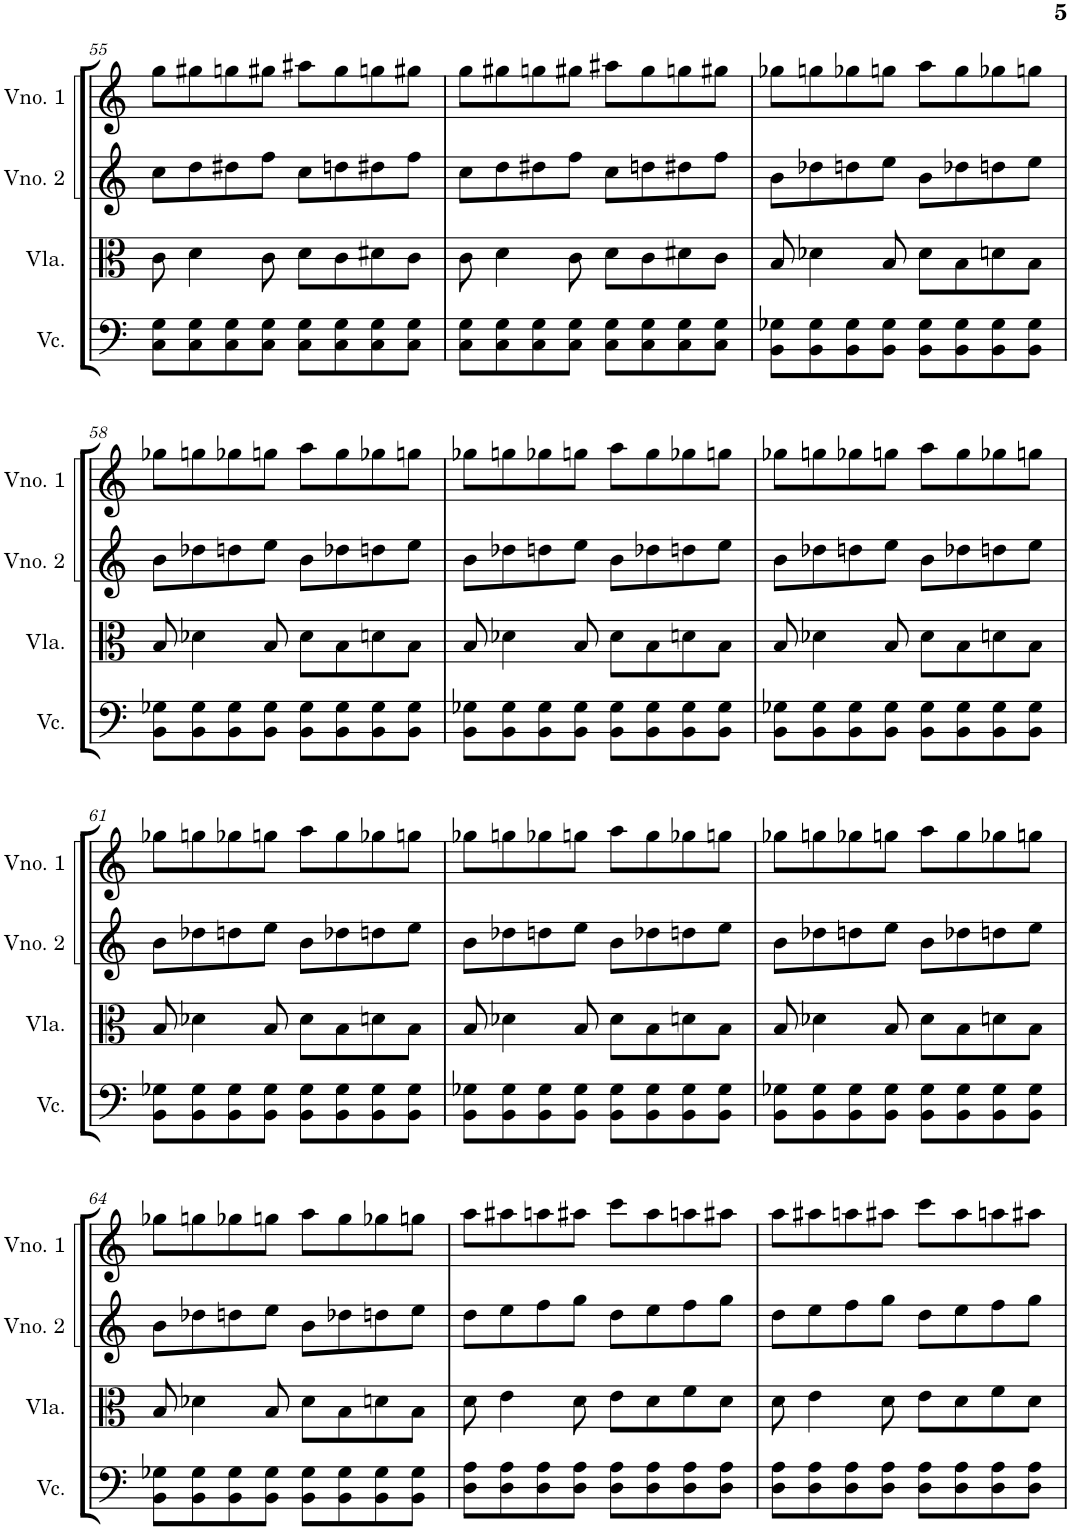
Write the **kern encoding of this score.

**kern	**kern	**kern	**kern
*part4	*part3	*part2	*part1
*staff4	*staff3	*staff2	*staff1
*I"Violoncelo	*I"Viola	*I"Violino 2	*I"Violino 1
*I'Vc.	*I'Vla.	*I'Vno. 2	*I'Vno. 1
!!LO:PB:g=z
*clefF4	*clefC3	*clefG2	*clefG2
*k[]	*k[]	*k[]	*k[]
*M4/4	*M4/4	*M4/4	*M4/4
=55	=55	=55	=55
8C\ 8G\L	8c\	8cc\L	8gg\L
8C\ 8G\	4d\	8dd\	8gg#X\
8C\ 8G\	.	8dd#X\	8ggn\
8C\ 8G\J	8c\	8ff\J	8gg#X\J
8C\ 8G\L	8d\L	8cc\L	8aa#X\L
8C\ 8G\	8c\	8ddn\	8gg#\
8C\ 8G\	8d#X\	8dd#X\	8ggn\
8C\ 8G\J	8c\J	8ff\J	8gg#X\J
=56	=56	=56	=56
8C\ 8G\L	8c\	8cc\L	8gg\L
8C\ 8G\	4d\	8dd\	8gg#X\
8C\ 8G\	.	8dd#X\	8ggn\
8C\ 8G\J	8c\	8ff\J	8gg#X\J
8C\ 8G\L	8d\L	8cc\L	8aa#X\L
8C\ 8G\	8c\	8ddn\	8gg#\
8C\ 8G\	8d#X\	8dd#X\	8ggn\
8C\ 8G\J	8c\J	8ff\J	8gg#X\J
=57	=57	=57	=57
8BB\ 8G-X\L	8B/	8b\L	8gg-X\L
8BB\ 8G-\	4d-X\	8dd-X\	8ggn\
8BB\ 8G-\	.	8ddn\	8gg-X\
8BB\ 8G-\J	8B/	8ee\J	8ggn\J
8BB\ 8G-\L	8d-\L	8b\L	8aa\L
8BB\ 8G-\	8B\	8dd-X\	8gg\
8BB\ 8G-\	8dn\	8ddn\	8gg-X\
8BB\ 8G-\J	8B\J	8ee\J	8ggn\J
!!LO:LB:g=z
=58	=58	=58	=58
8BB\ 8G-X\L	8B/	8b\L	8gg-X\L
8BB\ 8G-\	4d-X\	8dd-X\	8ggn\
8BB\ 8G-\	.	8ddn\	8gg-X\
8BB\ 8G-\J	8B/	8ee\J	8ggn\J
8BB\ 8G-\L	8d-\L	8b\L	8aa\L
8BB\ 8G-\	8B\	8dd-X\	8gg\
8BB\ 8G-\	8dn\	8ddn\	8gg-X\
8BB\ 8G-\J	8B\J	8ee\J	8ggn\J
=59	=59	=59	=59
8BB\ 8G-X\L	8B/	8b\L	8gg-X\L
8BB\ 8G-\	4d-X\	8dd-X\	8ggn\
8BB\ 8G-\	.	8ddn\	8gg-X\
8BB\ 8G-\J	8B/	8ee\J	8ggn\J
8BB\ 8G-\L	8d-\L	8b\L	8aa\L
8BB\ 8G-\	8B\	8dd-X\	8gg\
8BB\ 8G-\	8dn\	8ddn\	8gg-X\
8BB\ 8G-\J	8B\J	8ee\J	8ggn\J
=60	=60	=60	=60
8BB\ 8G-X\L	8B/	8b\L	8gg-X\L
8BB\ 8G-\	4d-X\	8dd-X\	8ggn\
8BB\ 8G-\	.	8ddn\	8gg-X\
8BB\ 8G-\J	8B/	8ee\J	8ggn\J
8BB\ 8G-\L	8d-\L	8b\L	8aa\L
8BB\ 8G-\	8B\	8dd-X\	8gg\
8BB\ 8G-\	8dn\	8ddn\	8gg-X\
8BB\ 8G-\J	8B\J	8ee\J	8ggn\J
!!LO:LB:g=z
=61	=61	=61	=61
8BB\ 8G-X\L	8B/	8b\L	8gg-X\L
8BB\ 8G-\	4d-X\	8dd-X\	8ggn\
8BB\ 8G-\	.	8ddn\	8gg-X\
8BB\ 8G-\J	8B/	8ee\J	8ggn\J
8BB\ 8G-\L	8d-\L	8b\L	8aa\L
8BB\ 8G-\	8B\	8dd-X\	8gg\
8BB\ 8G-\	8dn\	8ddn\	8gg-X\
8BB\ 8G-\J	8B\J	8ee\J	8ggn\J
=62	=62	=62	=62
8BB\ 8G-X\L	8B/	8b\L	8gg-X\L
8BB\ 8G-\	4d-X\	8dd-X\	8ggn\
8BB\ 8G-\	.	8ddn\	8gg-X\
8BB\ 8G-\J	8B/	8ee\J	8ggn\J
8BB\ 8G-\L	8d-\L	8b\L	8aa\L
8BB\ 8G-\	8B\	8dd-X\	8gg\
8BB\ 8G-\	8dn\	8ddn\	8gg-X\
8BB\ 8G-\J	8B\J	8ee\J	8ggn\J
=63	=63	=63	=63
8BB\ 8G-X\L	8B/	8b\L	8gg-X\L
8BB\ 8G-\	4d-X\	8dd-X\	8ggn\
8BB\ 8G-\	.	8ddn\	8gg-X\
8BB\ 8G-\J	8B/	8ee\J	8ggn\J
8BB\ 8G-\L	8d-\L	8b\L	8aa\L
8BB\ 8G-\	8B\	8dd-X\	8gg\
8BB\ 8G-\	8dn\	8ddn\	8gg-X\
8BB\ 8G-\J	8B\J	8ee\J	8ggn\J
!!LO:LB:g=z
=64	=64	=64	=64
8BB\ 8G-X\L	8B/	8b\L	8gg-X\L
8BB\ 8G-\	4d-X\	8dd-X\	8ggn\
8BB\ 8G-\	.	8ddn\	8gg-X\
8BB\ 8G-\J	8B/	8ee\J	8ggn\J
8BB\ 8G-\L	8d-\L	8b\L	8aa\L
8BB\ 8G-\	8B\	8dd-X\	8gg\
8BB\ 8G-\	8dn\	8ddn\	8gg-X\
8BB\ 8G-\J	8B\J	8ee\J	8ggn\J
=65	=65	=65	=65
8D\ 8A\L	8d\	8dd\L	8aa\L
8D\ 8A\	4e\	8ee\	8aa#X\
8D\ 8A\	.	8ff\	8aan\
8D\ 8A\J	8d\	8gg\J	8aa#X\J
8D\ 8A\L	8e\L	8dd\L	8ccc\L
8D\ 8A\	8d\	8ee\	8aa#\
8D\ 8A\	8f\	8ff\	8aan\
8D\ 8A\J	8d\J	8gg\J	8aa#X\J
=66	=66	=66	=66
8D\ 8A\L	8d\	8dd\L	8aa\L
8D\ 8A\	4e\	8ee\	8aa#X\
8D\ 8A\	.	8ff\	8aan\
8D\ 8A\J	8d\	8gg\J	8aa#X\J
8D\ 8A\L	8e\L	8dd\L	8ccc\L
8D\ 8A\	8d\	8ee\	8aa#\
8D\ 8A\	8f\	8ff\	8aan\
8D\ 8A\J	8d\J	8gg\J	8aa#X\J
=	=	=	=
*-	*-	*-	*-
